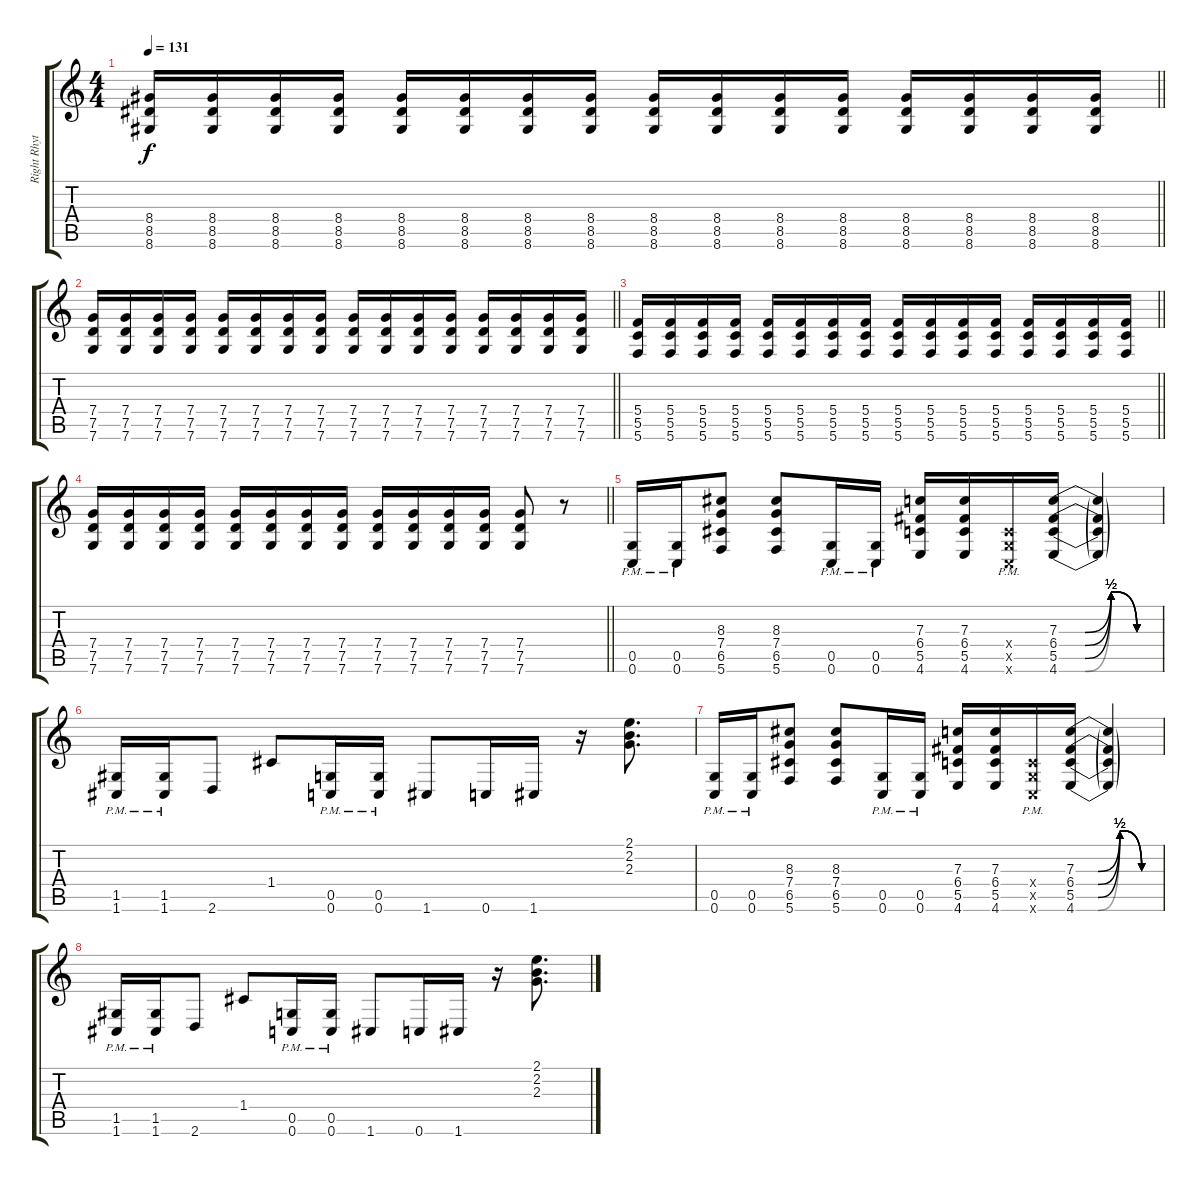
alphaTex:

\track ("Right Rhythm" "Right Rhyt") {instrument distortionguitar}
\staff {score tabs}
\tuning (D4 A3 F3 C3 G2 C2) {hide}
\ts (4 4)
\tempo 131
\clef g2
\barLineRight lightlight
\ks c
(8.4 8.5 8.6).16{dy f} (8.4 8.5 8.6).16 (8.4 8.5 8.6).16 (8.4 8.5 8.6).16 (8.4 8.5 8.6).16 (8.4 8.5 8.6).16 (8.4 8.5 8.6).16 (8.4 8.5 8.6).16 (8.4 8.5 8.6).16 (8.4 8.5 8.6).16 (8.4 8.5 8.6).16 (8.4 8.5 8.6).16 (8.4 8.5 8.6).16 (8.4 8.5 8.6).16 (8.4 8.5 8.6).16 (8.4 8.5 8.6).16 |
\barLineRight lightlight
(7.4 7.5 7.6).16 (7.4 7.5 7.6).16 (7.4 7.5 7.6).16 (7.4 7.5 7.6).16 (7.4 7.5 7.6).16 (7.4 7.5 7.6).16 (7.4 7.5 7.6).16 (7.4 7.5 7.6).16 (7.4 7.5 7.6).16 (7.4 7.5 7.6).16 (7.4 7.5 7.6).16 (7.4 7.5 7.6).16 (7.4 7.5 7.6).16 (7.4 7.5 7.6).16 (7.4 7.5 7.6).16 (7.4 7.5 7.6).16 |
\barLineRight lightlight
(5.4 5.5 5.6).16 (5.4 5.5 5.6).16 (5.4 5.5 5.6).16 (5.4 5.5 5.6).16 (5.4 5.5 5.6).16 (5.4 5.5 5.6).16 (5.4 5.5 5.6).16 (5.4 5.5 5.6).16 (5.4 5.5 5.6).16 (5.4 5.5 5.6).16 (5.4 5.5 5.6).16 (5.4 5.5 5.6).16 (5.4 5.5 5.6).16 (5.4 5.5 5.6).16 (5.4 5.5 5.6).16 (5.4 5.5 5.6).16 |
\barLineRight lightlight
(7.4 7.5 7.6).16 (7.4 7.5 7.6).16 (7.4 7.5 7.6).16 (7.4 7.5 7.6).16 (7.4 7.5 7.6).16 (7.4 7.5 7.6).16 (7.4 7.5 7.6).16 (7.4 7.5 7.6).16 (7.4 7.5 7.6).16 (7.4 7.5 7.6).16 (7.4 7.5 7.6).16 (7.4 7.5 7.6).16 (7.4 7.5 7.6).8 r.8 |
\section ("" "")
(0.5{pm} 0.6{pm}).16 (0.5{pm} 0.6{pm}).16 (8.3 7.4 6.5 5.6).8 (8.3 7.4 6.5 5.6).8 (0.5{pm} 0.6{pm}).16 (0.5{pm} 0.6{pm}).16 (7.3 6.4 5.5 4.6).16 (7.3 6.4 5.5 4.6).16 (0.4{x} 0.5{pm x} 0.6{pm x}).16 (7.3{be (custom 0 0 15 0 30 2 45 0 60 0)} 6.4{be (custom 0 0 15 0 30 2 45 0 60 0)} 5.5{be (custom 0 0 15 0 30 2 45 0 60 0)} 4.6{be (custom 0 0 15 0 30 2 45 0 60 0)}).16 (7.3{t} 6.4{t} 5.5{t} 4.6{t}).4 |
(1.5{pm} 1.6{pm}).16 (1.5{pm} 1.6{pm}).16 2.6.8 1.4.8 (0.5{pm} 0.6{pm}).16 (0.5{pm} 0.6{pm}).16 1.6.8 0.6.16 1.6.16 r.16 (2.1 2.2 2.3).8{d} |
(0.5{pm} 0.6{pm}).16 (0.5{pm} 0.6{pm}).16 (8.3 7.4 6.5 5.6).8 (8.3 7.4 6.5 5.6).8 (0.5{pm} 0.6{pm}).16 (0.5{pm} 0.6{pm}).16 (7.3 6.4 5.5 4.6).16 (7.3 6.4 5.5 4.6).16 (0.4{x} 0.5{pm x} 0.6{pm x}).16 (7.3{be (custom 0 0 15 0 30 2 45 0 60 0)} 6.4{be (custom 0 0 15 0 30 2 45 0 60 0)} 5.5{be (custom 0 0 15 0 30 2 45 0 60 0)} 4.6{be (custom 0 0 15 0 30 2 45 0 60 0)}).16 (7.3{t} 6.4{t} 5.5{t} 4.6{t}).4 |
(1.5{pm} 1.6{pm}).16 (1.5{pm} 1.6{pm}).16 2.6.8 1.4.8 (0.5{pm} 0.6{pm}).16 (0.5{pm} 0.6{pm}).16 1.6.8 0.6.16 1.6.16 r.16 (2.1 2.2 2.3).8{d}
